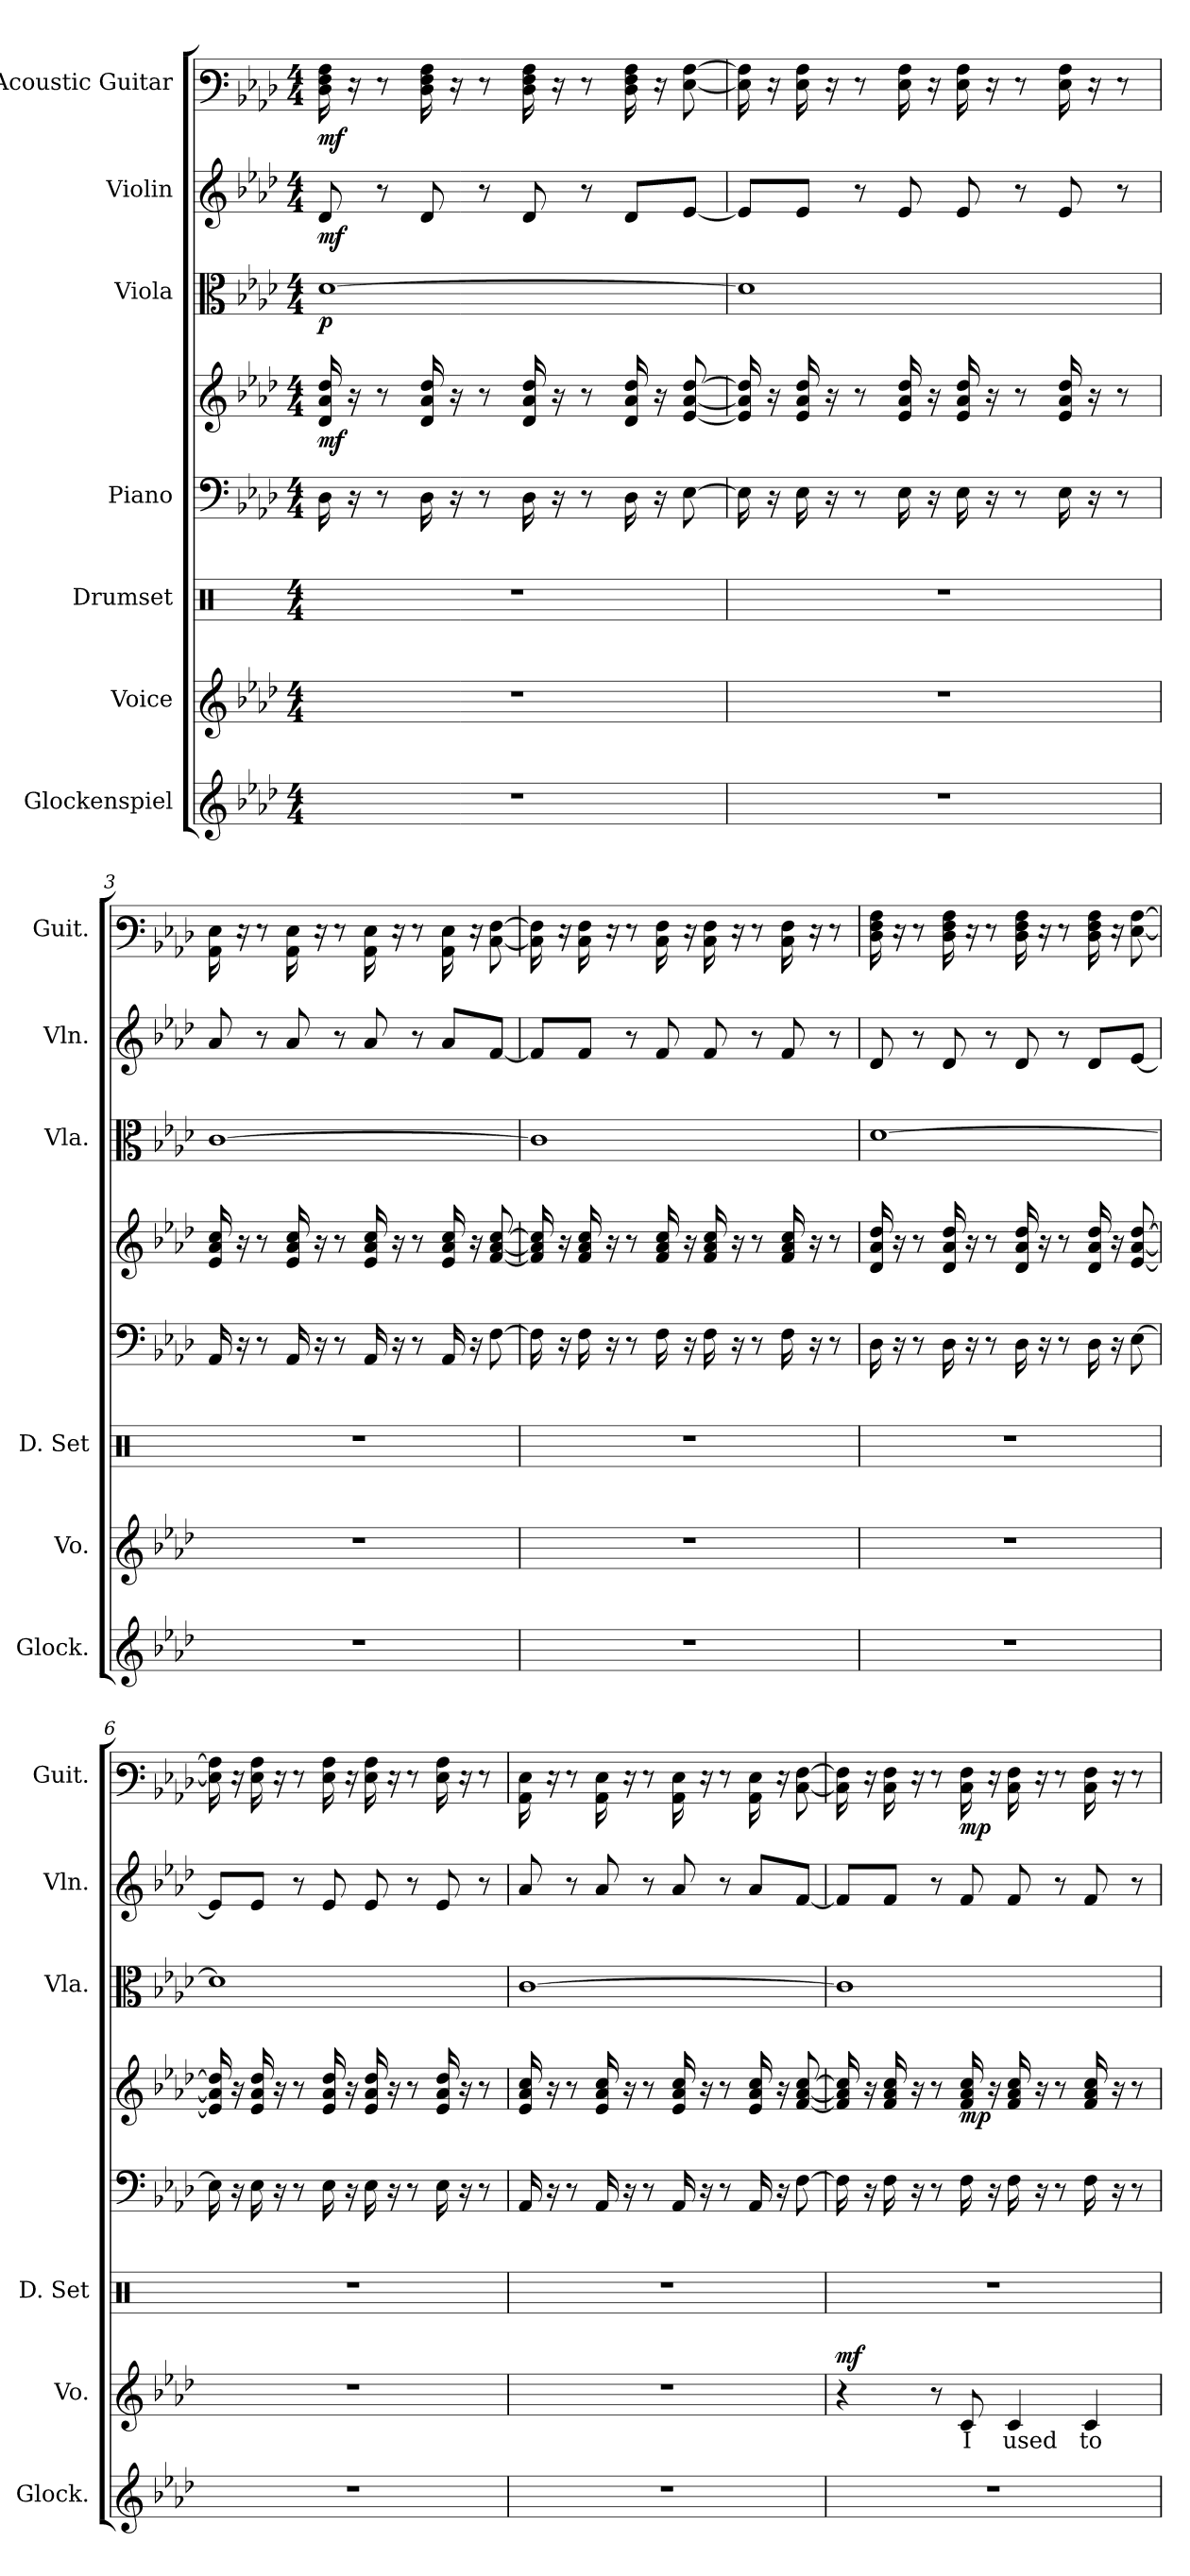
**kern	**kern	**text	**dynam	**kern	**kern	**kern	**dynam	**kern	**dynam	**kern	**dynam	**kern	**dynam
*part7	*part6	*part6	*part6	*part5	*part4	*part4	*part4	*part3	*part3	*part2	*part2	*part1	*part1
*staff8	*staff7	*staff7	*staff7	*staff6	*staff5	*staff4	*staff4/5	*staff3	*staff3	*staff2	*staff2	*staff1	*staff1
*I"Glockenspiel	*I"Voice	*	*	*I"Drumset	*I"Piano	*	*	*I"Viola	*	*I"Violin	*	*I"Acoustic Guitar	*
*I'Glock.	*I'Vo.	*	*	*I'D. Set	*	*	*	*I'Vla.	*	*I'Vln.	*	*I'Guit.	*
*	*	*	*	*	*	*	*	*	*	*	*	*stria6	*
*clefG2	*clefG2	*	*	*clefX	*clefF4	*clefG2	*	*clefC3	*	*clefG2	*	*	*
*ITrd-14c-24	*	*	*	*	*	*	*	*	*	*	*	*	*
*k[b-e-a-d-]	*k[b-e-a-d-]	*	*	*k[]	*k[b-e-a-d-]	*k[b-e-a-d-]	*	*k[b-e-a-d-]	*	*k[b-e-a-d-]	*	*k[b-e-a-d-]	*
*M4/4	*M4/4	*	*	*M4/4	*M4/4	*M4/4	*	*M4/4	*	*M4/4	*	*M4/4	*
=1	=1	=1	=1	=1	=1	=1	=1	=1	=1	=1	=1	=1	=1
!	!	!	!	!	!	!	!LO:DY:b	!	!LO:DY:b	!	!LO:DY:b	!	!LO:DY:b
1r	1r	.	.	1r	16D-\	16d-/ 16a-/ 16dd-/	mf	[1d-	p	8d-/	mf	16D-\ 16F\ 16A-\	mf
.	.	.	.	.	16r	16r	.	.	.	.	.	16r	.
.	.	.	.	.	8r	8r	.	.	.	8r	.	8r	.
.	.	.	.	.	16D-\	16d-/ 16a-/ 16dd-/	.	.	.	8d-/	.	16D-\ 16F\ 16A-\	.
.	.	.	.	.	16r	16r	.	.	.	.	.	16r	.
.	.	.	.	.	8r	8r	.	.	.	8r	.	8r	.
.	.	.	.	.	16D-\	16d-/ 16a-/ 16dd-/	.	.	.	8d-/	.	16D-\ 16F\ 16A-\	.
.	.	.	.	.	16r	16r	.	.	.	.	.	16r	.
.	.	.	.	.	8r	8r	.	.	.	8r	.	8r	.
.	.	.	.	.	16D-\	16d-/ 16a-/ 16dd-/	.	.	.	8d-/L	.	16D-\ 16F\ 16A-\	.
.	.	.	.	.	16r	16r	.	.	.	.	.	16r	.
.	.	.	.	.	[8E-\	[8e-/ [8a-/ [8dd-/	.	.	.	[8e-/J	.	[8E-\ [8A-\	.
=2	=2	=2	=2	=2	=2	=2	=2	=2	=2	=2	=2	=2	=2
1r	1r	.	.	1r	16E-\]	16e-/] 16a-/] 16dd-/]	.	1d-]	.	8e-/L]	.	16E-\] 16A-\]	.
.	.	.	.	.	16r	16r	.	.	.	.	.	16r	.
.	.	.	.	.	16E-\	16e-/ 16a-/ 16dd-/	.	.	.	8e-/J	.	16E-\ 16A-\	.
.	.	.	.	.	16r	16r	.	.	.	.	.	16r	.
.	.	.	.	.	8r	8r	.	.	.	8r	.	8r	.
.	.	.	.	.	16E-\	16e-/ 16a-/ 16dd-/	.	.	.	8e-/	.	16E-\ 16A-\	.
.	.	.	.	.	16r	16r	.	.	.	.	.	16r	.
.	.	.	.	.	16E-\	16e-/ 16a-/ 16dd-/	.	.	.	8e-/	.	16E-\ 16A-\	.
.	.	.	.	.	16r	16r	.	.	.	.	.	16r	.
.	.	.	.	.	8r	8r	.	.	.	8r	.	8r	.
.	.	.	.	.	16E-\	16e-/ 16a-/ 16dd-/	.	.	.	8e-/	.	16E-\ 16A-\	.
.	.	.	.	.	16r	16r	.	.	.	.	.	16r	.
.	.	.	.	.	8r	8r	.	.	.	8r	.	8r	.
!!LO:PB:g=z
=3	=3	=3	=3	=3	=3	=3	=3	=3	=3	=3	=3	=3	=3
1r	1r	.	.	1r	16AA-/	16e-/ 16a-/ 16cc/	.	[1c	.	8a-/	.	16AA-\ 16E-\	.
.	.	.	.	.	16r	16r	.	.	.	.	.	16r	.
.	.	.	.	.	8r	8r	.	.	.	8r	.	8r	.
.	.	.	.	.	16AA-/	16e-/ 16a-/ 16cc/	.	.	.	8a-/	.	16AA-\ 16E-\	.
.	.	.	.	.	16r	16r	.	.	.	.	.	16r	.
.	.	.	.	.	8r	8r	.	.	.	8r	.	8r	.
.	.	.	.	.	16AA-/	16e-/ 16a-/ 16cc/	.	.	.	8a-/	.	16AA-\ 16E-\	.
.	.	.	.	.	16r	16r	.	.	.	.	.	16r	.
.	.	.	.	.	8r	8r	.	.	.	8r	.	8r	.
.	.	.	.	.	16AA-/	16e-/ 16a-/ 16cc/	.	.	.	8a-/L	.	16AA-\ 16E-\	.
.	.	.	.	.	16r	16r	.	.	.	.	.	16r	.
.	.	.	.	.	[8F\	[8f/ [8a-/ [8cc/	.	.	.	[8f/J	.	[8C\ [8F\	.
=4	=4	=4	=4	=4	=4	=4	=4	=4	=4	=4	=4	=4	=4
1r	1r	.	.	1r	16F\]	16f/] 16a-/] 16cc/]	.	1c]	.	8f/L]	.	16C\] 16F\]	.
.	.	.	.	.	16r	16r	.	.	.	.	.	16r	.
.	.	.	.	.	16F\	16f/ 16a-/ 16cc/	.	.	.	8f/J	.	16C\ 16F\	.
.	.	.	.	.	16r	16r	.	.	.	.	.	16r	.
.	.	.	.	.	8r	8r	.	.	.	8r	.	8r	.
.	.	.	.	.	16F\	16f/ 16a-/ 16cc/	.	.	.	8f/	.	16C\ 16F\	.
.	.	.	.	.	16r	16r	.	.	.	.	.	16r	.
.	.	.	.	.	16F\	16f/ 16a-/ 16cc/	.	.	.	8f/	.	16C\ 16F\	.
.	.	.	.	.	16r	16r	.	.	.	.	.	16r	.
.	.	.	.	.	8r	8r	.	.	.	8r	.	8r	.
.	.	.	.	.	16F\	16f/ 16a-/ 16cc/	.	.	.	8f/	.	16C\ 16F\	.
.	.	.	.	.	16r	16r	.	.	.	.	.	16r	.
.	.	.	.	.	8r	8r	.	.	.	8r	.	8r	.
!!LO:PB:g=z
=5	=5	=5	=5	=5	=5	=5	=5	=5	=5	=5	=5	=5	=5
1r	1r	.	.	1r	16D-\	16d-/ 16a-/ 16dd-/	.	[1d-	.	8d-/	.	16D-\ 16F\ 16A-\	.
.	.	.	.	.	16r	16r	.	.	.	.	.	16r	.
.	.	.	.	.	8r	8r	.	.	.	8r	.	8r	.
.	.	.	.	.	16D-\	16d-/ 16a-/ 16dd-/	.	.	.	8d-/	.	16D-\ 16F\ 16A-\	.
.	.	.	.	.	16r	16r	.	.	.	.	.	16r	.
.	.	.	.	.	8r	8r	.	.	.	8r	.	8r	.
.	.	.	.	.	16D-\	16d-/ 16a-/ 16dd-/	.	.	.	8d-/	.	16D-\ 16F\ 16A-\	.
.	.	.	.	.	16r	16r	.	.	.	.	.	16r	.
.	.	.	.	.	8r	8r	.	.	.	8r	.	8r	.
.	.	.	.	.	16D-\	16d-/ 16a-/ 16dd-/	.	.	.	8d-/L	.	16D-\ 16F\ 16A-\	.
.	.	.	.	.	16r	16r	.	.	.	.	.	16r	.
.	.	.	.	.	[8E-\	[8e-/ [8a-/ [8dd-/	.	.	.	[8e-/J	.	[8E-\ [8A-\	.
=6	=6	=6	=6	=6	=6	=6	=6	=6	=6	=6	=6	=6	=6
1r	1r	.	.	1r	16E-\]	16e-/] 16a-/] 16dd-/]	.	1d-]	.	8e-/L]	.	16E-\] 16A-\]	.
.	.	.	.	.	16r	16r	.	.	.	.	.	16r	.
.	.	.	.	.	16E-\	16e-/ 16a-/ 16dd-/	.	.	.	8e-/J	.	16E-\ 16A-\	.
.	.	.	.	.	16r	16r	.	.	.	.	.	16r	.
.	.	.	.	.	8r	8r	.	.	.	8r	.	8r	.
.	.	.	.	.	16E-\	16e-/ 16a-/ 16dd-/	.	.	.	8e-/	.	16E-\ 16A-\	.
.	.	.	.	.	16r	16r	.	.	.	.	.	16r	.
.	.	.	.	.	16E-\	16e-/ 16a-/ 16dd-/	.	.	.	8e-/	.	16E-\ 16A-\	.
.	.	.	.	.	16r	16r	.	.	.	.	.	16r	.
.	.	.	.	.	8r	8r	.	.	.	8r	.	8r	.
.	.	.	.	.	16E-\	16e-/ 16a-/ 16dd-/	.	.	.	8e-/	.	16E-\ 16A-\	.
.	.	.	.	.	16r	16r	.	.	.	.	.	16r	.
.	.	.	.	.	8r	8r	.	.	.	8r	.	8r	.
=7	=7	=7	=7	=7	=7	=7	=7	=7	=7	=7	=7	=7	=7
1r	1r	.	.	1r	16AA-/	16e-/ 16a-/ 16cc/	.	[1c	.	8a-/	.	16AA-\ 16E-\	.
.	.	.	.	.	16r	16r	.	.	.	.	.	16r	.
.	.	.	.	.	8r	8r	.	.	.	8r	.	8r	.
.	.	.	.	.	16AA-/	16e-/ 16a-/ 16cc/	.	.	.	8a-/	.	16AA-\ 16E-\	.
.	.	.	.	.	16r	16r	.	.	.	.	.	16r	.
.	.	.	.	.	8r	8r	.	.	.	8r	.	8r	.
.	.	.	.	.	16AA-/	16e-/ 16a-/ 16cc/	.	.	.	8a-/	.	16AA-\ 16E-\	.
.	.	.	.	.	16r	16r	.	.	.	.	.	16r	.
.	.	.	.	.	8r	8r	.	.	.	8r	.	8r	.
.	.	.	.	.	16AA-/	16e-/ 16a-/ 16cc/	.	.	.	8a-/L	.	16AA-\ 16E-\	.
.	.	.	.	.	16r	16r	.	.	.	.	.	16r	.
.	.	.	.	.	[8F\	[8f/ [8a-/ [8cc/	.	.	.	[8f/J	.	[8C\ [8F\	.
!!LO:PB:g=z
=8	=8	=8	=8	=8	=8	=8	=8	=8	=8	=8	=8	=8	=8
!	!	!	!LO:DY:b	!	!	!	!	!	!	!	!	!	!
1r	4r	.	mf	1r	16F\]	16f/] 16a-/] 16cc/]	.	1c]	.	8f/L]	.	16C\] 16F\]	.
.	.	.	.	.	16r	16r	.	.	.	.	.	16r	.
.	.	.	.	.	16F\	16f/ 16a-/ 16cc/	.	.	.	8f/J	.	16C\ 16F\	.
.	.	.	.	.	16r	16r	.	.	.	.	.	16r	.
.	8r	.	.	.	8r	8r	.	.	.	8r	.	8r	.
!	!	!LO:LY:b	!	!	!	!	!LO:DY:b	!	!	!	!	!	!LO:DY:b
.	8c/	I	.	.	16F\	16f/ 16a-/ 16cc/	mp	.	.	8f/	.	16C\ 16F\	mp
.	.	.	.	.	16r	16r	.	.	.	.	.	16r	.
!	!	!LO:LY:b	!	!	!	!	!	!	!	!	!	!	!
.	4c/	used	.	.	16F\	16f/ 16a-/ 16cc/	.	.	.	8f/	.	16C\ 16F\	.
.	.	.	.	.	16r	16r	.	.	.	.	.	16r	.
.	.	.	.	.	8r	8r	.	.	.	8r	.	8r	.
!	!	!LO:LY:b	!	!	!	!	!	!	!	!	!	!	!
.	4c/	to	.	.	16F\	16f/ 16a-/ 16cc/	.	.	.	8f/	.	16C\ 16F\	.
.	.	.	.	.	16r	16r	.	.	.	.	.	16r	.
.	.	.	.	.	8r	8r	.	.	.	8r	.	8r	.
=	=	=	=	=	=	=	=	=	=	=	=	=	=
*-	*-	*-	*-	*-	*-	*-	*-	*-	*-	*-	*-	*-	*-
